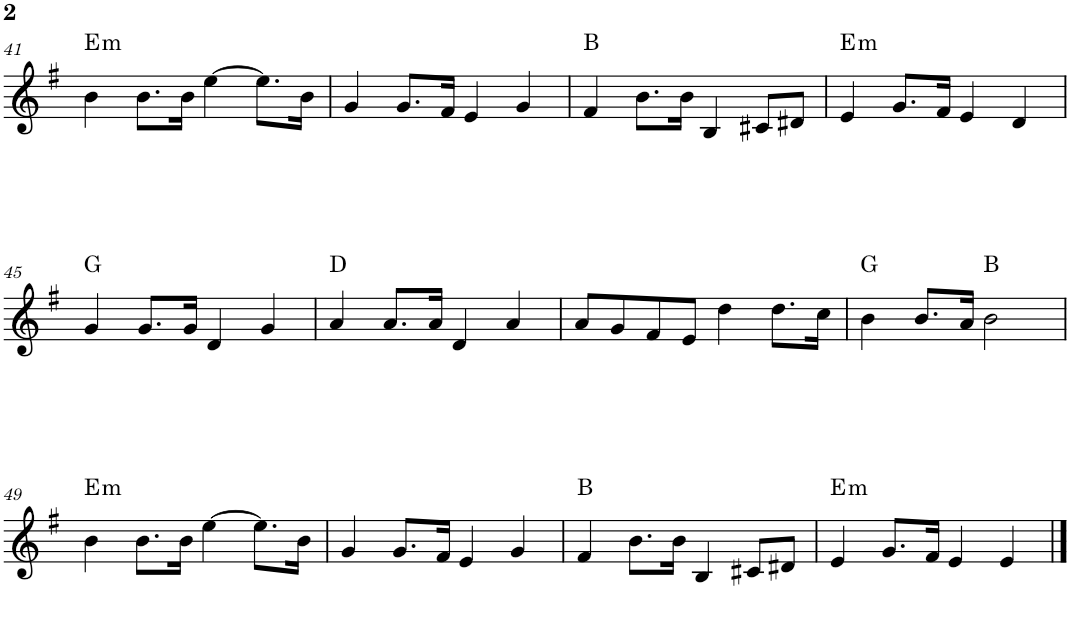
**kern	**harte
*part1	*part1
*staff1	*
*I"Piano	*
*I'Pno.	*
!!LO:PB:g=z
*clefG2	*
*k[f#]	*
*M4/4	*
=41	=41
!	!LO:H:kt=m
4b\	E:min
8.b\L	.
16b\Jk	.
[4ee\	.
8.ee\L]	.
16b\Jk	.
=42	=42
4g/	.
8.g/L	.
16f#/Jk	.
4e/	.
4g/	.
=43	=43
4f#/	B:maj
8.b\L	.
16b\Jk	.
4B/	.
8c#X/L	.
8d#X/J	.
=44	=44
!	!LO:H:kt=m
4e/	E:min
8.g/L	.
16f#/Jk	.
4e/	.
4d/	.
!!LO:LB:g=z
=45	=45
4g/	G:maj
8.g/L	.
16g/Jk	.
4d/	.
4g/	.
=46	=46
4a/	D:maj
8.a/L	.
16a/Jk	.
4d/	.
4a/	.
=47	=47
8a/L	.
8g/	.
8f#/	.
8e/J	.
4dd\	.
8.dd\L	.
16cc\Jk	.
=48	=48
4b\	G:maj
8.b/L	.
16a/Jk	.
2b\	B:maj
!!LO:LB:g=z
=49	=49
!	!LO:H:kt=m
4b\	E:min
8.b\L	.
16b\Jk	.
[4ee\	.
8.ee\L]	.
16b\Jk	.
=50	=50
4g/	.
8.g/L	.
16f#/Jk	.
4e/	.
4g/	.
=51	=51
4f#/	B:maj
8.b\L	.
16b\Jk	.
4B/	.
8c#X/L	.
8d#X/J	.
=52	=52
!	!LO:H:kt=m
4e/	E:min
8.g/L	.
16f#/Jk	.
4e/	.
4e/	.
==	==
*-	*-
